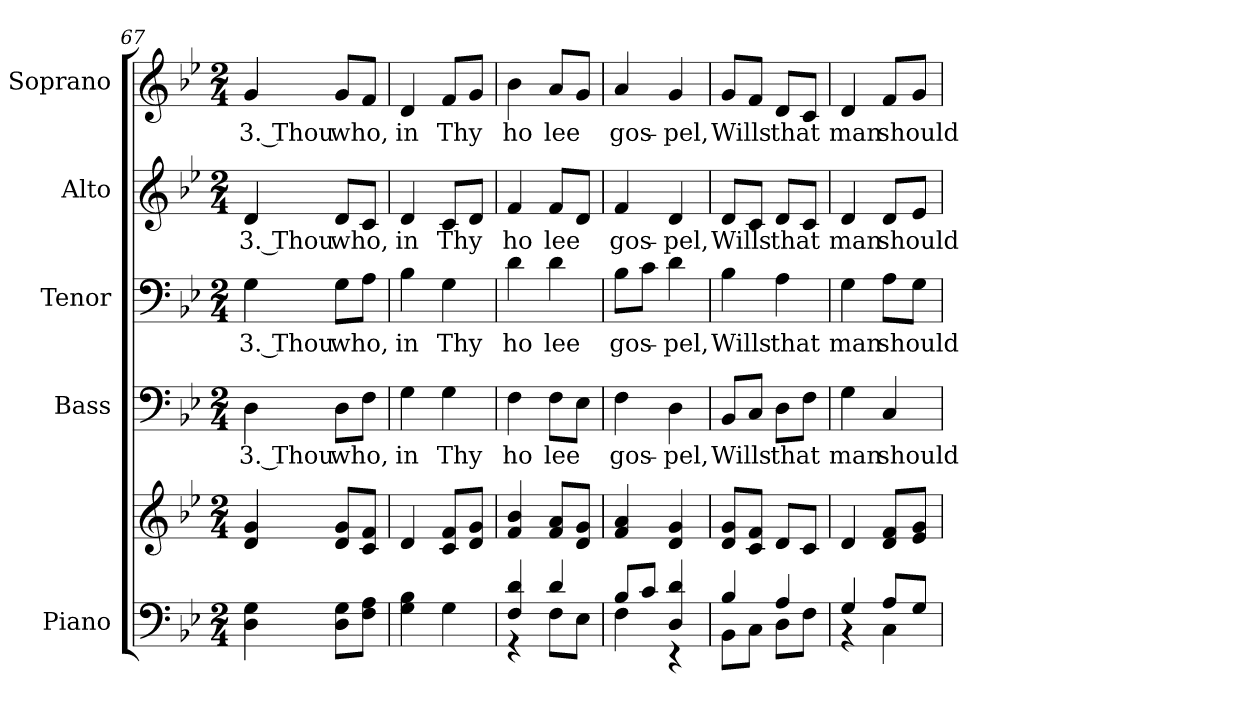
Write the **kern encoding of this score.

**kern	**kern	**kern	**text	**kern	**text	**kern	**text	**kern	**text
*part5	*part5	*part4	*part4	*part3	*part3	*part2	*part2	*part1	*part1
*staff6	*staff5	*staff4	*staff4	*staff3	*staff3	*staff2	*staff2	*staff1	*staff1
*I"Piano	*	*I"Bass	*	*I"Tenor	*	*I"Alto	*	*I"Soprano	*
*I'Pno.	*	*I'B.	*	*I'T.	*	*I'A.	*	*I'S.	*
*clefF4	*clefG2	*clefF4	*	*clefF4	*	*clefG2	*	*clefG2	*
*k[b-e-]	*k[b-e-]	*k[b-e-]	*	*k[b-e-]	*	*k[b-e-]	*	*k[b-e-]	*
*B-:	*B-:	*B-:	*	*B-:	*	*B-:	*	*B-:	*
*M2/4	*M2/4	*M2/4	*	*M2/4	*	*M2/4	*	*M2/4	*
=67	=67	=67	=67	=67	=67	=67	=67	=67	=67
!	!	!	!LO:LY:b:color=#000000	!	!	!	!	!	!
!	!	!	!	!	!LO:LY:b:color=#000000	!	!	!	!
!	!	!	!	!	!	!	!LO:LY:b:color=#000000	!	!
!	!	!	!	!	!	!	!	!	!LO:LY:b:color=#000000
4Di\ 4Gi	4di/ 4gi	4Di\	3. Thou	4Gi\	3. Thou	4di/	3. Thou	4gi/	3. Thou
!	!	!	!LO:LY:b:color=#000000	!	!	!	!	!	!
!	!	!	!	!	!LO:LY:b:color=#000000	!	!	!	!
!	!	!	!	!	!	!	!LO:LY:b:color=#000000	!	!
!	!	!	!	!	!	!	!	!	!LO:LY:b:color=#000000
8Di\ 8GiL	8di/ 8giL	8Di\L	who,	8Gi\L	who,	8di/L	who,	8gi/L	who,
8Fi\ 8AiJ	8ci/ 8fiJ	8Fi\J	.	8Ai\J	.	8ci/J	.	8fi/J	.
=68	=68	=68	=68	=68	=68	=68	=68	=68	=68
!	!	!	!LO:LY:b:color=#000000	!	!	!	!	!	!
!	!	!	!	!	!LO:LY:b:color=#000000	!	!	!	!
!	!	!	!	!	!	!	!LO:LY:b:color=#000000	!	!
!	!	!	!	!	!	!	!	!	!LO:LY:b:color=#000000
4Gi\ 4B-i	4di/	4Gi\	in	4B-i\	in	4di/	in	4di/	in
!	!	!	!LO:LY:b:color=#000000	!	!	!	!	!	!
!	!	!	!	!	!LO:LY:b:color=#000000	!	!	!	!
!	!	!	!	!	!	!	!LO:LY:b:color=#000000	!	!
!	!	!	!	!	!	!	!	!	!LO:LY:b:color=#000000
4Gi\	8ci/ 8fiL	4Gi\	Thy	4Gi\	Thy	8ci/L	Thy	8fi/L	Thy
.	8di/ 8giJ	.	.	.	.	8di/J	.	8gi/J	.
!!LO:PB:g=z
=69	=69	=69	=69	=69	=69	=69	=69	=69	=69
*^	*	*	*	*	*	*	*	*	*
!	!	!	!	!LO:LY:b:color=#000000	!	!	!	!	!	!
!	!	!	!	!	!	!LO:LY:b:color=#000000	!	!	!	!
!	!	!	!	!	!	!	!	!LO:LY:b:color=#000000	!	!
!	!	!	!	!	!	!	!	!	!	!LO:LY:b:color=#000000
4Fi/ 4di	4r	4fi/ 4b-i	4Fi\	ho	4di\	ho	4fi/	ho	4b-i\	ho
!	!	!	!	!LO:LY:b:color=#000000	!	!	!	!	!	!
!	!	!	!	!	!	!LO:LY:b:color=#000000	!	!	!	!
!	!	!	!	!	!	!	!	!LO:LY:b:color=#000000	!	!
!	!	!	!	!	!	!	!	!	!	!LO:LY:b:color=#000000
4di/	8Fi\L	8fi/ 8aiL	8Fi\L	lee	4di\	lee	8fi/L	lee	8ai/L	lee
.	8E-i\J	8di/ 8giJ	8E-i\J	.	.	.	8di/J	.	8gi/J	.
=70	=70	=70	=70	=70	=70	=70	=70	=70	=70	=70
!	!	!	!	!LO:LY:b:color=#000000	!	!	!	!	!	!
!	!	!	!	!	!	!LO:LY:b:color=#000000	!	!	!	!
!	!	!	!	!	!	!	!	!LO:LY:b:color=#000000	!	!
!	!	!	!	!	!	!	!	!	!	!LO:LY:b:color=#000000
8B-i/L	4Fi\	4fi/ 4ai	4Fi\	gos-	8B-i\L	gos-	4fi/	gos-	4ai/	gos-
8ci/J	.	.	.	.	8ci\J	.	.	.	.	.
!	!	!	!	!LO:LY:b:color=#000000	!	!	!	!	!	!
!	!	!	!	!	!	!LO:LY:b:color=#000000	!	!	!	!
!	!	!	!	!	!	!	!	!LO:LY:b:color=#000000	!	!
!	!	!	!	!	!	!	!	!	!	!LO:LY:b:color=#000000
4Di/ 4di	4r	4di/ 4gi	4Di\	-pel,	4di\	-pel,	4di/	-pel,	4gi/	-pel,
=71	=71	=71	=71	=71	=71	=71	=71	=71	=71	=71
!	!	!	!	!LO:LY:b:color=#000000	!	!	!	!	!	!
!	!	!	!	!	!	!LO:LY:b:color=#000000	!	!	!	!
!	!	!	!	!	!	!	!	!LO:LY:b:color=#000000	!	!
!	!	!	!	!	!	!	!	!	!	!LO:LY:b:color=#000000
4B-i/	8BB-i\L	8di/ 8giL	8BB-i/L	Wills	4B-i\	Wills	8di/L	Wills	8gi/L	Wills
.	8Ci\J	8ci/ 8fiJ	8Ci/J	.	.	.	8ci/J	.	8fi/J	.
!	!	!	!	!LO:LY:b:color=#000000	!	!	!	!	!	!
!	!	!	!	!	!	!LO:LY:b:color=#000000	!	!	!	!
!	!	!	!	!	!	!	!	!LO:LY:b:color=#000000	!	!
!	!	!	!	!	!	!	!	!	!	!LO:LY:b:color=#000000
4Ai/	8Di\L	8di/L	8Di\L	that	4Ai\	that	8di/L	that	8di/L	that
.	8Fi\J	8ci/J	8Fi\J	.	.	.	8ci/J	.	8ci/J	.
=72	=72	=72	=72	=72	=72	=72	=72	=72	=72	=72
!	!	!	!	!LO:LY:b:color=#000000	!	!	!	!	!	!
!	!	!	!	!	!	!LO:LY:b:color=#000000	!	!	!	!
!	!	!	!	!	!	!	!	!LO:LY:b:color=#000000	!	!
!	!	!	!	!	!	!	!	!	!	!LO:LY:b:color=#000000
4Gi/	4r	4di/	4Gi\	man	4Gi\	man	4di/	man	4di/	man
!	!	!	!	!LO:LY:b:color=#000000	!	!	!	!	!	!
!	!	!	!	!	!	!LO:LY:b:color=#000000	!	!	!	!
!	!	!	!	!	!	!	!	!LO:LY:b:color=#000000	!	!
!	!	!	!	!	!	!	!	!	!	!LO:LY:b:color=#000000
8Ai/L	4Ci\	8di/ 8fiL	4Ci/	should	8Ai\L	should	8di/L	should	8fi/L	should
8Gi/J	.	8e-i/ 8giJ	.	.	8Gi\J	.	8e-i/J	.	8gi/J	.
*v	*v	*	*	*	*	*	*	*	*	*
=	=	=	=	=	=	=	=	=	=
*-	*-	*-	*-	*-	*-	*-	*-	*-	*-
